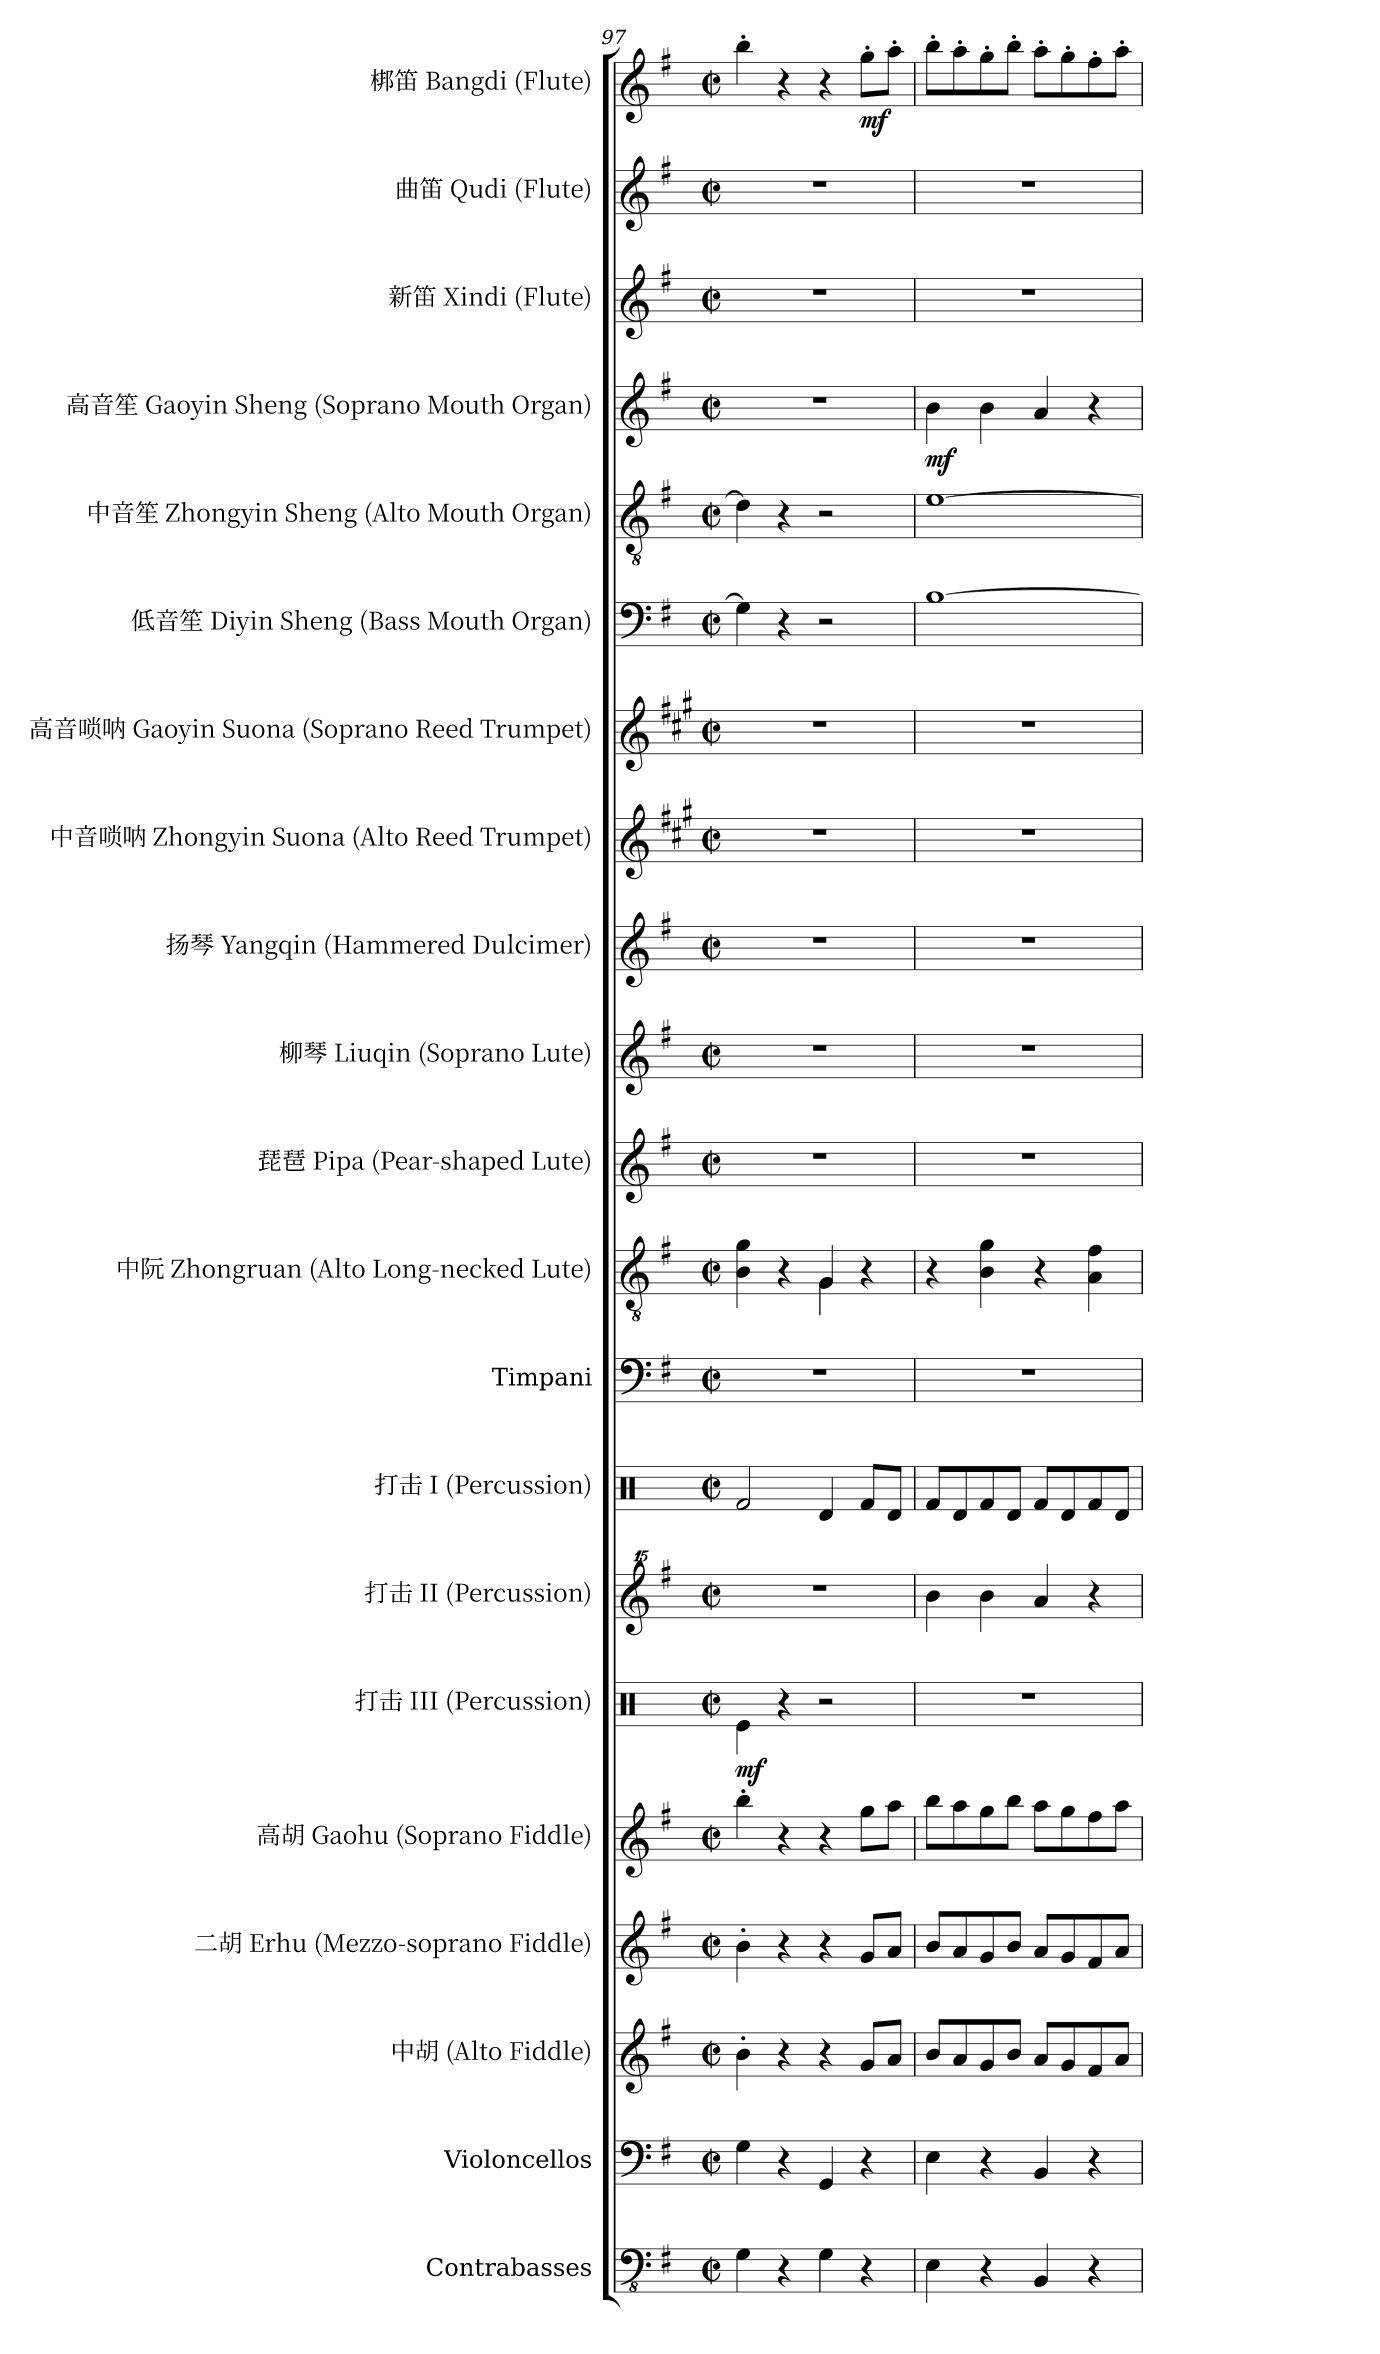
**kern	**kern	**kern	**kern	**kern	**kern	**dynam	**kern	**kern	**kern	**kern	**kern	**kern	**kern	**kern	**kern	**kern	**kern	**kern	**dynam	**kern	**kern	**kern	**dynam
*part21	*part20	*part19	*part18	*part17	*part16	*part16	*part15	*part14	*part13	*part12	*part11	*part10	*part9	*part8	*part7	*part6	*part5	*part4	*part4	*part3	*part2	*part1	*part1
*staff21	*staff20	*staff19	*staff18	*staff17	*staff16	*staff16	*staff15	*staff14	*staff13	*staff12	*staff11	*staff10	*staff9	*staff8	*staff7	*staff6	*staff5	*staff4	*staff4	*staff3	*staff2	*staff1	*staff1
*I"Contrabasses	*I"Violoncellos	*I"中胡 (Alto Fiddle)	*I"二胡 Erhu (Mezzo-soprano Fiddle)	*I"高胡 Gaohu (Soprano Fiddle)	*I"打击 III (Percussion)	*	*I"打击 II (Percussion)	*I"打击 I (Percussion)	*I"Timpani	*I"中阮 Zhongruan (Alto Long-necked Lute)	*I"琵琶 Pipa (Pear-shaped Lute)	*I"柳琴 Liuqin (Soprano Lute)	*I"扬琴 Yangqin  (Hammered Dulcimer)	*I"中音唢呐 Zhongyin Suona (Alto Reed Trumpet)	*I"高音唢呐 Gaoyin Suona (Soprano Reed Trumpet)	*I"低音笙 Diyin Sheng (Bass Mouth Organ)	*I"中音笙 Zhongyin Sheng (Alto Mouth Organ)	*I"高音笙 Gaoyin Sheng (Soprano Mouth Organ)	*	*I"新笛 Xindi (Flute)	*I"曲笛 Qudi (Flute)	*I"梆笛 Bangdi (Flute)	*
*I'Cbs.	*I'Vcs.	*	*	*	*I'打击 III	*	*I'打击 II	*I'打击 I	*I'Timp.	*	*	*	*	*	*	*	*	*	*	*	*	*	*
*clefFv4	*clefF4	*clefG2	*clefG2	*clefG2	*clefX	*	*clefG^^2	*clefX	*clefF4	*clefGv2	*clefG2	*clefG2	*clefG2	*clefG2	*clefG2	*clefF4	*clefGv2	*clefG2	*	*clefG2	*clefG2	*clefG2	*
*	*	*	*	*	*	*	*	*	*	*	*ITrd7c12	*	*	*ITrd1c2	*ITrd1c2	*	*	*	*	*	*	*	*
*k[f#]	*k[f#]	*k[f#]	*k[f#]	*k[f#]	*k[]	*	*k[f#]	*k[]	*k[f#]	*k[f#]	*k[f#]	*k[f#]	*k[f#]	*k[f#]	*k[f#]	*k[f#]	*k[f#]	*k[f#]	*	*k[f#]	*k[f#]	*k[f#]	*
*M2/2	*M2/2	*M2/2	*M2/2	*M2/2	*M2/2	*	*M2/2	*M2/2	*M2/2	*M2/2	*M2/2	*M2/2	*M2/2	*M2/2	*M2/2	*M2/2	*M2/2	*M2/2	*	*M2/2	*M2/2	*M2/2	*
*met(c|)	*met(c|)	*met(c|)	*met(c|)	*met(c|)	*met(c|)	*	*met(c|)	*met(c|)	*met(c|)	*met(c|)	*met(c|)	*met(c|)	*met(c|)	*met(c|)	*met(c|)	*met(c|)	*met(c|)	*met(c|)	*	*met(c|)	*met(c|)	*met(c|)	*
=97	=97	=97	=97	=97	=97	=97	=97	=97	=97	=97	=97	=97	=97	=97	=97	=97	=97	=97	=97	=97	=97	=97	=97
*	*	*	*	*	*	*	*	*	*	*^	*	*	*	*	*	*	*	*	*	*	*	*	*
!	!	!	!	!	!	!LO:DY:b	!	!	!	!	!	!	!	!	!	!	!	!	!	!	!	!	!	!
4GG\	4G\	4b'\	4b'\	4bb'\	4Re\	mf	1r	2Rf/	1r	4B\ 4g\	2ryy	1r	1r	1r	1r	1r	4G\]	4d\]	1r	.	1r	1r	4bb'\	.
4r	4r	4r	4r	4r	4r	.	.	.	.	4r	.	.	.	.	.	.	4r	4r	.	.	.	.	4r	.
4GG\	4GG/	4r	4r	4r	2r	.	.	4Rd/	.	4G/	4G\	.	.	.	.	.	2r	2r	.	.	.	.	4r	.
!	!	!	!	!	!	!	!	!	!	!	!	!	!	!	!	!	!	!	!	!	!	!	!	!LO:DY:b
4r	4r	8g/L	8g/L	8gg\L	.	.	.	8Rf/L	.	4r	4ryy	.	.	.	.	.	.	.	.	.	.	.	8gg'\L	mf
.	.	8a/J	8a/J	8aa\J	.	.	.	8Rd/J	.	.	.	.	.	.	.	.	.	.	.	.	.	.	8aa'\J	.
*	*	*	*	*	*	*	*	*	*	*v	*v	*	*	*	*	*	*	*	*	*	*	*	*	*
=98	=98	=98	=98	=98	=98	=98	=98	=98	=98	=98	=98	=98	=98	=98	=98	=98	=98	=98	=98	=98	=98	=98	=98
!	!	!	!	!	!	!	!	!	!	!	!	!	!	!	!	!	!	!	!LO:DY:b	!	!	!	!
4EE\	4E\	8b/L	8b/L	8bb\L	1r	.	4bbb\	8Rf/L	1r	4r	1r	1r	1r	1r	1r	[1B	[1e	4b\	mf	1r	1r	8bb'\L	.
.	.	8a/	8a/	8aa\	.	.	.	8Rd/	.	.	.	.	.	.	.	.	.	.	.	.	.	8aa'\	.
4r	4r	8g/	8g/	8gg\	.	.	4bbb\	8Rf/	.	4B\ 4g\	.	.	.	.	.	.	.	4b\	.	.	.	8gg'\	.
.	.	8b/J	8b/J	8bb\J	.	.	.	8Rd/J	.	.	.	.	.	.	.	.	.	.	.	.	.	8bb'\J	.
4BBB/	4BB/	8a/L	8a/L	8aa\L	.	.	4aaa/	8Rf/L	.	4r	.	.	.	.	.	.	.	4a/	.	.	.	8aa'\L	.
.	.	8g/	8g/	8gg\	.	.	.	8Rd/	.	.	.	.	.	.	.	.	.	.	.	.	.	8gg'\	.
4r	4r	8f#/	8f#/	8ff#\	.	.	4r	8Rf/	.	4A\ 4f#\	.	.	.	.	.	.	.	4r	.	.	.	8ff#'\	.
.	.	8a/J	8a/J	8aa\J	.	.	.	8Rd/J	.	.	.	.	.	.	.	.	.	.	.	.	.	8aa'\J	.
=	=	=	=	=	=	=	=	=	=	=	=	=	=	=	=	=	=	=	=	=	=	=	=
*-	*-	*-	*-	*-	*-	*-	*-	*-	*-	*-	*-	*-	*-	*-	*-	*-	*-	*-	*-	*-	*-	*-	*-
